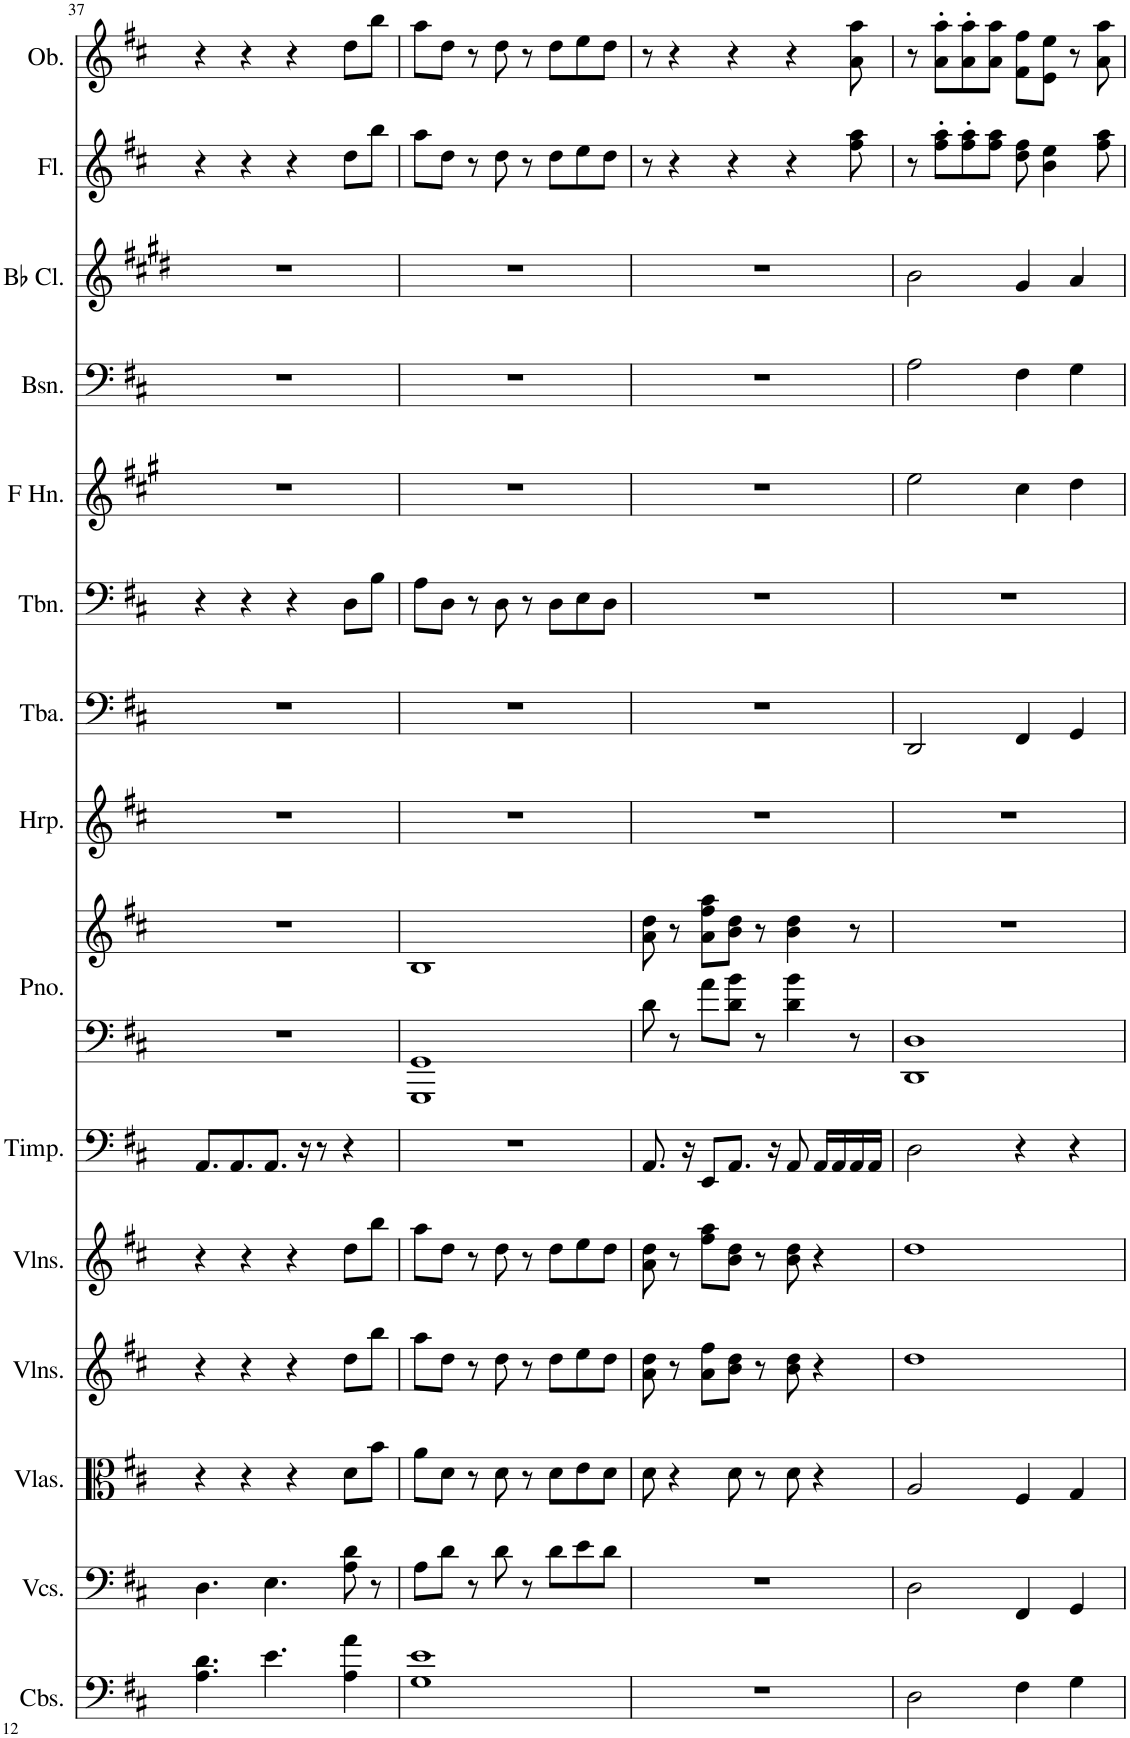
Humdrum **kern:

**kern	**kern	**kern	**kern	**kern	**kern	**kern	**kern	**kern	**kern	**kern	**kern	**kern	**kern	**kern	**kern
*part15	*part14	*part13	*part12	*part11	*part10	*part9	*part9	*part8	*part7	*part6	*part5	*part4	*part3	*part2	*part1
*staff16	*staff15	*staff14	*staff13	*staff12	*staff11	*staff10	*staff9	*staff8	*staff7	*staff6	*staff5	*staff4	*staff3	*staff2	*staff1
*I"Contrabasses	*I"Violoncellos	*I"Violas	*I"Violins	*I"Violins	*I"Timpani	*I"Piano	*	*I"Harp	*I"Tuba	*I"Trombone	*I"Horn in F	*I"Bassoon	*I"Bb Clarinet	*I"Flute	*I"Oboe
*I'Cbs.	*I'Vcs.	*I'Vlas.	*I'Vlns.	*I'Vlns.	*I'Timp.	*I'Pno.	*	*I'Hrp.	*I'Tba.	*I'Tbn.	*	*I'Bsn.	*I'Bb Cl.	*I'Fl.	*I'Ob.
!!LO:PB:g=z
*clefF4	*clefF4	*clefC3	*clefG2	*clefG2	*clefF4	*clefF4	*clefG2	*clefG2	*clefF4	*clefF4	*clefG2	*clefF4	*clefG2	*clefG2	*clefG2
*Trd7c12	*	*	*	*	*	*	*	*	*	*	*Trd4c7	*	*Trd1c2	*	*
*k[f#c#]	*k[f#c#]	*k[f#c#]	*k[f#c#]	*k[f#c#]	*k[f#c#]	*k[f#c#]	*k[f#c#]	*k[f#c#]	*k[f#c#]	*k[f#c#]	*k[f#c#g#]	*k[f#c#]	*k[f#c#g#d#]	*k[f#c#]	*k[f#c#]
*M4/4	*M4/4	*M4/4	*M4/4	*M4/4	*M4/4	*M4/4	*M4/4	*M4/4	*M4/4	*M4/4	*M4/4	*M4/4	*M4/4	*M4/4	*M4/4
=37	=37	=37	=37	=37	=37	=37	=37	=37	=37	=37	=37	=37	=37	=37	=37
4.A\ 4.d\	4.D\	4r	4r	4r	8.AA/L	1r	1r	1r	1r	4r	1r	1r	1r	4r	4r
.	.	.	.	.	8.AA/	.	.	.	.	.	.	.	.	.	.
.	.	4r	4r	4r	.	.	.	.	.	4r	.	.	.	4r	4r
4.e\	4.E\	.	.	.	8.AA/J	.	.	.	.	.	.	.	.	.	.
.	.	4r	4r	4r	.	.	.	.	.	4r	.	.	.	4r	4r
.	.	.	.	.	16r	.	.	.	.	.	.	.	.	.	.
.	.	.	.	.	8r	.	.	.	.	.	.	.	.	.	.
4A\ 4a\	8A\ 8d\	8d\L	8dd\L	8dd\L	4r	.	.	.	.	8D\L	.	.	.	8dd\L	8dd\L
.	8r	8b\J	8bb\J	8bb\J	.	.	.	.	.	8B\J	.	.	.	8bb\J	8bb\J
=38	=38	=38	=38	=38	=38	=38	=38	=38	=38	=38	=38	=38	=38	=38	=38
1G 1e	8A\L	8a\L	8aa\L	8aa\L	1r	1GGG 1GG	1B	1r	1r	8A\L	1r	1r	1r	8aa\L	8aa\L
.	8d\J	8d\J	8dd\J	8dd\J	.	.	.	.	.	8D\J	.	.	.	8dd\J	8dd\J
.	8r	8r	8r	8r	.	.	.	.	.	8r	.	.	.	8r	8r
.	8d\	8d\	8dd\	8dd\	.	.	.	.	.	8D\	.	.	.	8dd\	8dd\
.	8r	8r	8r	8r	.	.	.	.	.	8r	.	.	.	8r	8r
.	8d\L	8d\L	8dd\L	8dd\L	.	.	.	.	.	8D\L	.	.	.	8dd\L	8dd\L
.	8e\	8e\	8ee\	8ee\	.	.	.	.	.	8E\	.	.	.	8ee\	8ee\
.	8d\J	8d\J	8dd\J	8dd\J	.	.	.	.	.	8D\J	.	.	.	8dd\J	8dd\J
=39	=39	=39	=39	=39	=39	=39	=39	=39	=39	=39	=39	=39	=39	=39	=39
1r	1r	8d\	8a\ 8dd\	8a\ 8dd\	8.AA/	8d\	8a\ 8dd\	1r	1r	1r	1r	1r	1r	8r	8r
.	.	4r	8r	8r	.	8r	8r	.	.	.	.	.	.	4r	4r
.	.	.	.	.	16r	.	.	.	.	.	.	.	.	.	.
.	.	.	8a\ 8ff#\L	8ff#\ 8aa\L	8EE/L	8a\L	8a\ 8ff#\ 8aa\L	.	.	.	.	.	.	.	.
.	.	8d\	8b\ 8dd\J	8b\ 8dd\J	8.AA/J	8d\ 8b\J	8b\ 8dd\J	.	.	.	.	.	.	4r	4r
.	.	8r	8r	8r	.	8r	8r	.	.	.	.	.	.	.	.
.	.	.	.	.	16r	.	.	.	.	.	.	.	.	.	.
.	.	8d\	8b\ 8dd\	8b\ 8dd\	8AA/	4d\ 4b\	4b\ 4dd\	.	.	.	.	.	.	4r	4r
.	.	4r	4r	4r	16AA/LL	.	.	.	.	.	.	.	.	.	.
.	.	.	.	.	16AA/	.	.	.	.	.	.	.	.	.	.
.	.	.	.	.	16AA/	8r	8r	.	.	.	.	.	.	8ff#\ 8aa\	8a\ 8aa\
.	.	.	.	.	16AA/JJ	.	.	.	.	.	.	.	.	.	.
=40	=40	=40	=40	=40	=40	=40	=40	=40	=40	=40	=40	=40	=40	=40	=40
2D\	2D\	2A/	1dd	1dd	2D\	1DD 1D	1r	1r	2DD/	1r	2ee\	2A\	2b\	8r	8r
.	.	.	.	.	.	.	.	.	.	.	.	.	.	8ff#\' 8aa\'L	8a\' 8aa\'L
.	.	.	.	.	.	.	.	.	.	.	.	.	.	8ff#\' 8aa\'	8a\' 8aa\'
.	.	.	.	.	.	.	.	.	.	.	.	.	.	8ff#\ 8aa\J	8a\ 8aa\J
4F#\	4FF#/	4F#/	.	.	4r	.	.	.	4FF#/	.	4cc#\	4F#\	4g#/	8dd\ 8ff#\	8f#\ 8ff#\L
.	.	.	.	.	.	.	.	.	.	.	.	.	.	4b\ 4ee\	8e\ 8ee\J
4G\	4GG/	4G/	.	.	4r	.	.	.	4GG/	.	4dd\	4G\	4a/	.	8r
.	.	.	.	.	.	.	.	.	.	.	.	.	.	8ff#\ 8aa\	8a\ 8aa\
=	=	=	=	=	=	=	=	=	=	=	=	=	=	=	=
*-	*-	*-	*-	*-	*-	*-	*-	*-	*-	*-	*-	*-	*-	*-	*-
